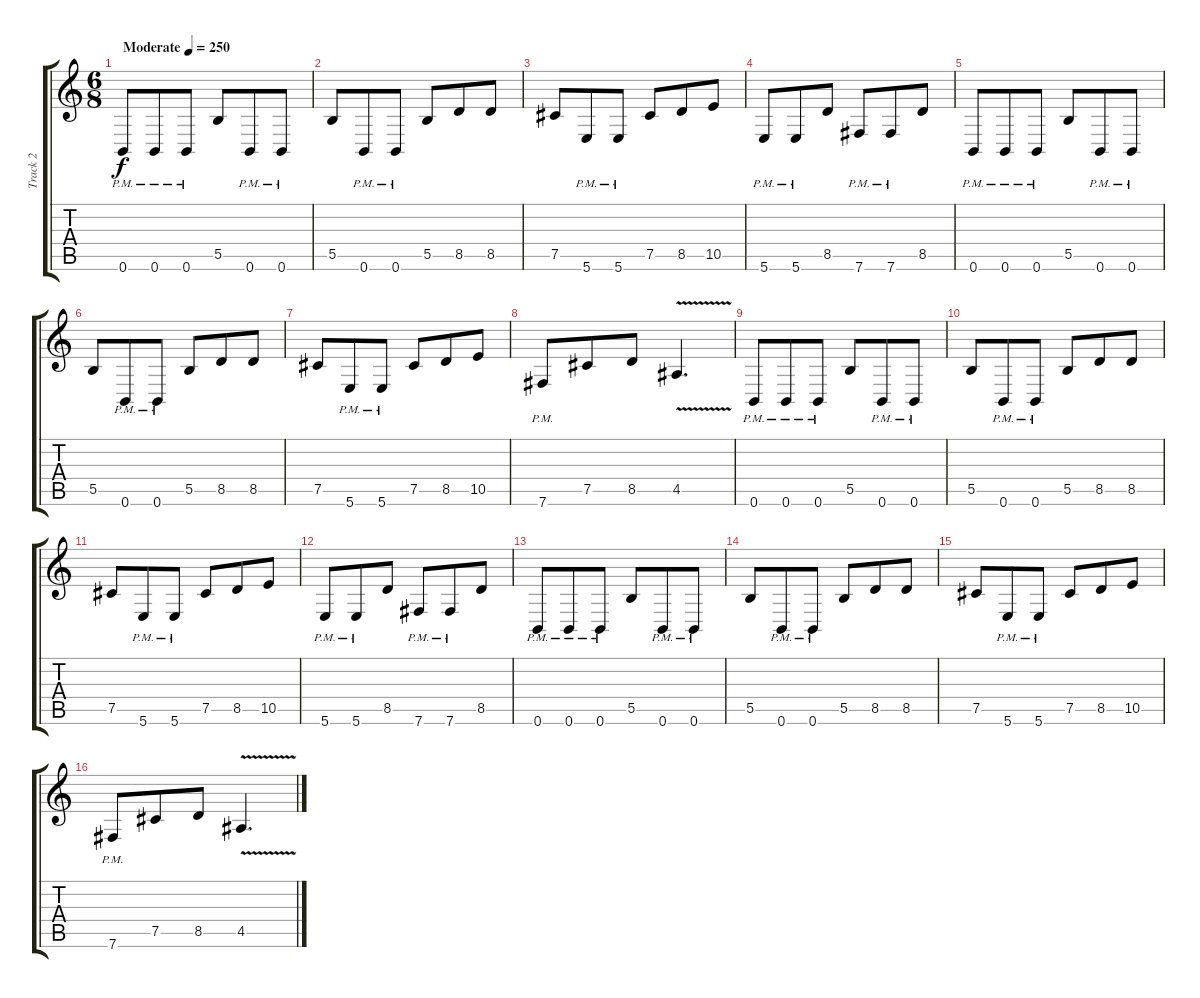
\track ("Track 2" "Track 2") {instrument distortionguitar}
\staff {score tabs}
\tuning (Db4 Ab3 E3 B2 Gb2 B1) {hide}
\ts (6 8)
\tempo (250 "Moderate")
\clef g2
\ks c
0.6{pm}.8{dy f instrument distortionguitar} 0.6{pm}.8 0.6{pm}.8 5.5.8 0.6{pm}.8 0.6{pm}.8 |
5.5.8 0.6{pm}.8 0.6{pm}.8 5.5.8 8.5.8 8.5.8 |
7.5.8 5.6{pm}.8 5.6{pm}.8 7.5.8 8.5.8 10.5.8 |
5.6{pm}.8 5.6{pm}.8 8.5.8 7.6{pm}.8 7.6{pm}.8 8.5.8 |
0.6{pm}.8 0.6{pm}.8 0.6{pm}.8 5.5.8 0.6{pm}.8 0.6{pm}.8 |
5.5.8 0.6{pm}.8 0.6{pm}.8 5.5.8 8.5.8 8.5.8 |
7.5.8 5.6{pm}.8 5.6{pm}.8 7.5.8 8.5.8 10.5.8 |
7.6{pm}.8 7.5.8 8.5.8 4.5{v}.4{d} |
0.6{pm}.8 0.6{pm}.8 0.6{pm}.8 5.5.8 0.6{pm}.8 0.6{pm}.8 |
5.5.8 0.6{pm}.8 0.6{pm}.8 5.5.8 8.5.8 8.5.8 |
7.5.8 5.6{pm}.8 5.6{pm}.8 7.5.8 8.5.8 10.5.8 |
5.6{pm}.8 5.6{pm}.8 8.5.8 7.6{pm}.8 7.6{pm}.8 8.5.8 |
0.6{pm}.8 0.6{pm}.8 0.6{pm}.8 5.5.8 0.6{pm}.8 0.6{pm}.8 |
5.5.8 0.6{pm}.8 0.6{pm}.8 5.5.8 8.5.8 8.5.8 |
7.5.8 5.6{pm}.8 5.6{pm}.8 7.5.8 8.5.8 10.5.8 |
7.6{pm}.8 7.5.8 8.5.8 4.5{v}.4{d}
